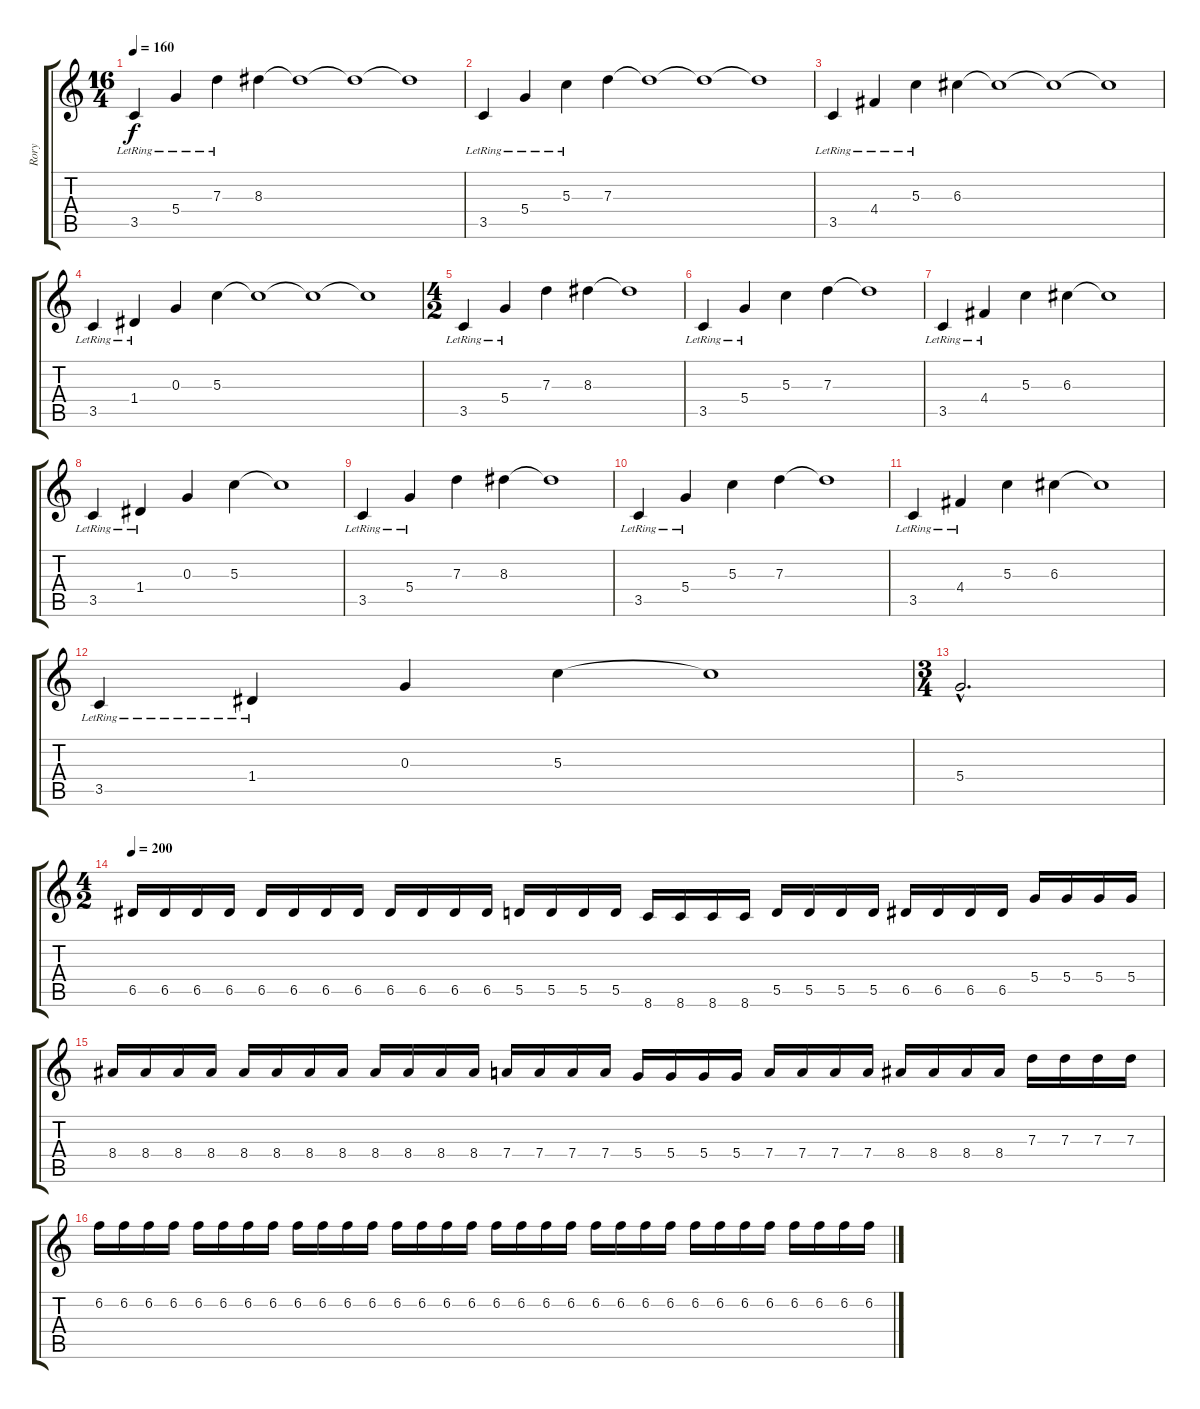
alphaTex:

\track ("Rory" "Rory") {instrument distortionguitar}
\staff {score tabs}
\tuning (E4 B3 G3 D3 A2 E2) {hide}
\ts (16 4)
\tempo 160
\clef g2
\ks c
3.5{lr}.4{dy f instrument distortionguitar} 5.4{lr}.4 7.3{lr}.4 8.3.4 8.3{t}.1 8.3{t}.1 8.3{t}.1 |
3.5{lr}.4 5.4{lr}.4 5.3{lr}.4 7.3.4 7.3{t}.1 7.3{t}.1 7.3{t}.1 |
3.5{lr}.4 4.4{lr}.4 5.3{lr}.4 6.3.4 6.3{t}.1 6.3{t}.1 6.3{t}.1 |
3.5{lr}.4 1.4{lr}.4 0.3.4 5.3.4 5.3{t}.1 5.3{t}.1 5.3{t}.1 |
\ts (4 2)
3.5{lr}.4 5.4{lr}.4 7.3.4 8.3.4 8.3{t}.1 |
3.5{lr}.4 5.4{lr}.4 5.3.4 7.3.4 7.3{t}.1 |
3.5{lr}.4 4.4{lr}.4 5.3.4 6.3.4 6.3{t}.1 |
3.5{lr}.4 1.4{lr}.4 0.3.4 5.3.4 5.3{t}.1 |
3.5{lr}.4 5.4{lr}.4 7.3.4 8.3.4 8.3{t}.1 |
3.5{lr}.4 5.4{lr}.4 5.3.4 7.3.4 7.3{t}.1 |
3.5{lr}.4 4.4{lr}.4 5.3.4 6.3.4 6.3{t}.1 |
3.5{lr}.4 1.4{lr}.4 0.3.4 5.3.4 5.3{t}.1 |
\ts (3 4)
5.4{hac}.2{d} |
\ts (4 2)
\tempo 200
6.5.16 6.5.16 6.5.16 6.5.16 6.5.16 6.5.16 6.5.16 6.5.16 6.5.16 6.5.16 6.5.16 6.5.16 5.5.16 5.5.16 5.5.16 5.5.16 8.6.16 8.6.16 8.6.16 8.6.16 5.5.16 5.5.16 5.5.16 5.5.16 6.5.16 6.5.16 6.5.16 6.5.16 5.4.16 5.4.16 5.4.16 5.4.16 |
8.4.16 8.4.16 8.4.16 8.4.16 8.4.16 8.4.16 8.4.16 8.4.16 8.4.16 8.4.16 8.4.16 8.4.16 7.4.16 7.4.16 7.4.16 7.4.16 5.4.16 5.4.16 5.4.16 5.4.16 7.4.16 7.4.16 7.4.16 7.4.16 8.4.16 8.4.16 8.4.16 8.4.16 7.3.16 7.3.16 7.3.16 7.3.16 |
6.2.16 6.2.16 6.2.16 6.2.16 6.2.16 6.2.16 6.2.16 6.2.16 6.2.16 6.2.16 6.2.16 6.2.16 6.2.16 6.2.16 6.2.16 6.2.16 6.2.16 6.2.16 6.2.16 6.2.16 6.2.16 6.2.16 6.2.16 6.2.16 6.2.16 6.2.16 6.2.16 6.2.16 6.2.16 6.2.16 6.2.16 6.2.16
